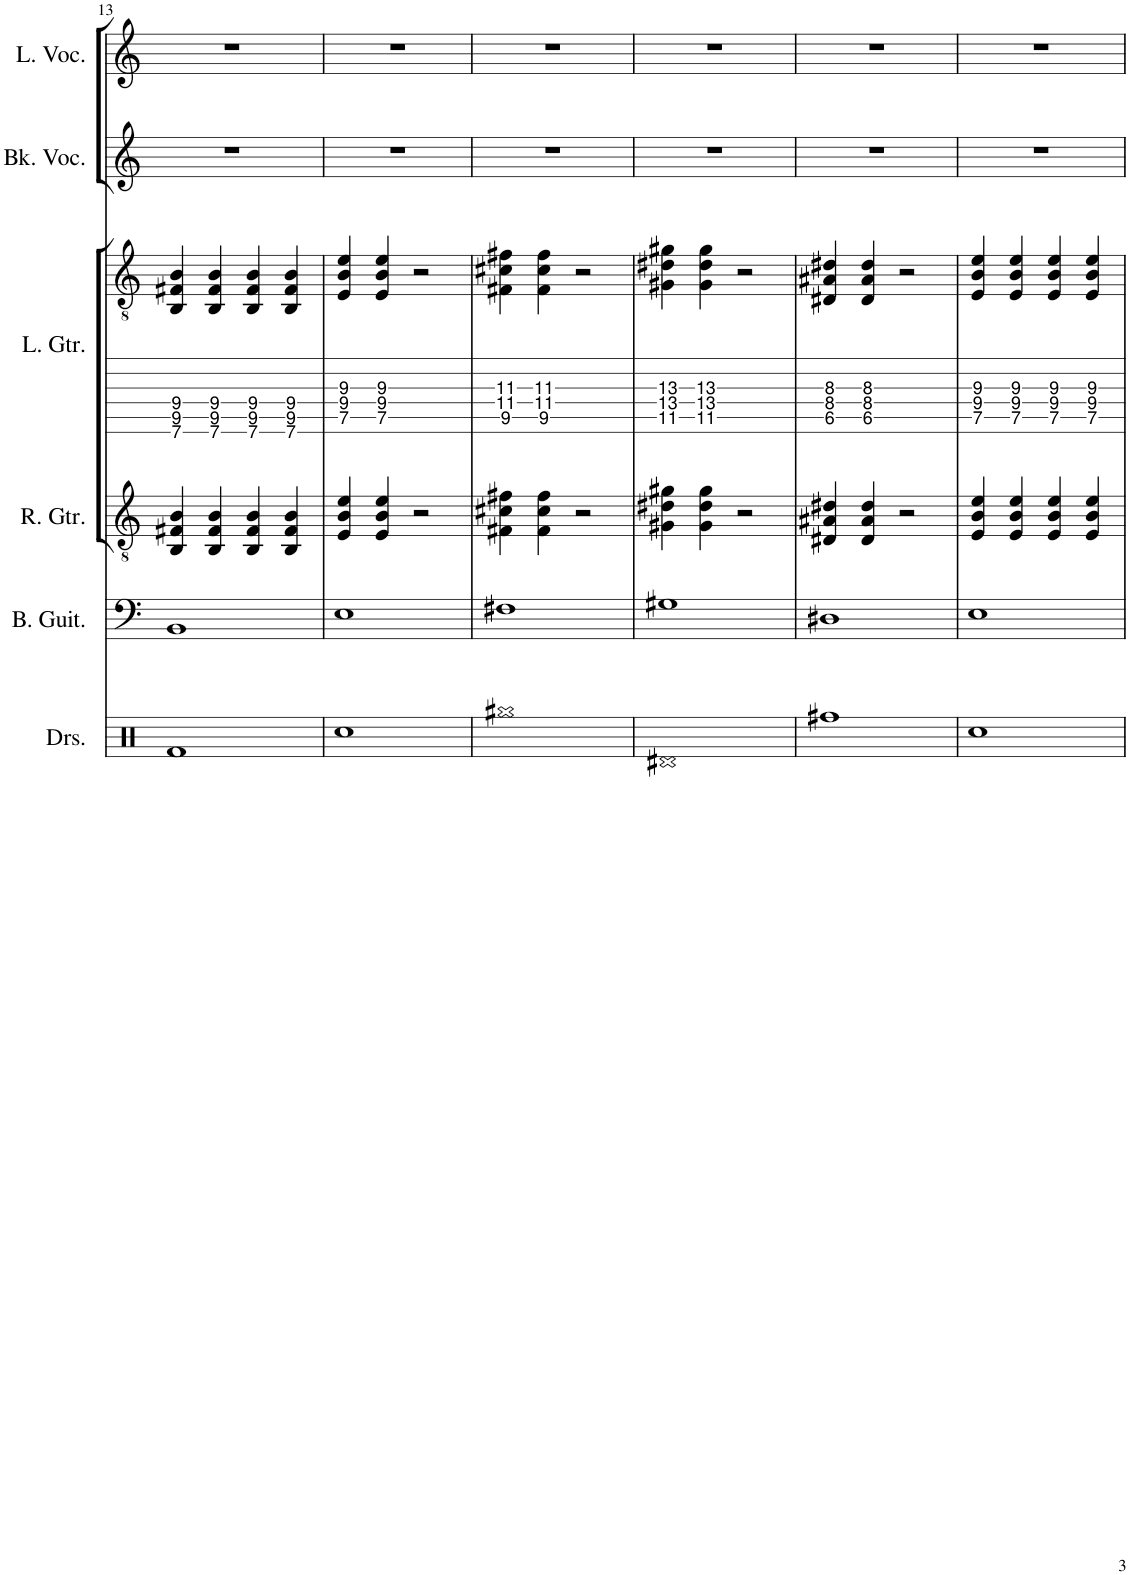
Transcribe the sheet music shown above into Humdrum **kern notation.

**kern	**kern	**kern	**kern	**kern	**kern	**kern
*part6	*part5	*part4	*part3	*part3	*part2	*part1
*staff7	*staff6	*staff5	*staff4	*staff3	*staff2	*staff1
*I"Drumset	*I"Bass Guitar	*I"Rhythm Guitar	*I"Lead Guitar	*	*I"Backing Vocals	*I"Lead Vocals
*I'Drs.	*I'B. Guit.	*I'R. Gtr.	*I'L. Gtr.	*	*I'Bk. Voc.	*I'L. Voc.
!!LO:PB:g=z
*clefX	*clefF4	*clefGv2	*	*clefGv2	*clefG2	*clefG2
*	*Trd7c12	*	*	*	*	*
*k[]	*k[]	*k[]	*k[]	*k[]	*k[]	*k[]
*M4/4	*M4/4	*M4/4	*M4/4	*M4/4	*M4/4	*M4/4
=13	=13	=13	=13	=13	=13	=13
1Rf	1BB	4BB/ 4F#X/ 4B/	4BB 4F#X 4B	4BB/ 4F#X/ 4B/	1r	1r
.	.	4BB/ 4F#/ 4B/	4BB 4F# 4B	4BB/ 4F#/ 4B/	.	.
.	.	4BB/ 4F#/ 4B/	4BB 4F# 4B	4BB/ 4F#/ 4B/	.	.
.	.	4BB/ 4F#/ 4B/	4BB 4F# 4B	4BB/ 4F#/ 4B/	.	.
=14	=14	=14	=14	=14	=14	=14
1Rcc	1E	4E/ 4B/ 4e/	4E 4B 4e	4E/ 4B/ 4e/	1r	1r
.	.	4E/ 4B/ 4e/	4E 4B 4e	4E/ 4B/ 4e/	.	.
.	.	2r	2r	2r	.	.
=15	=15	=15	=15	=15	=15	=15
1Rgg	1F#X	4F#X\ 4c#X\ 4f#X\	4F#X 4c#X 4f#X	4F#X\ 4c#X\ 4f#X\	1r	1r
.	.	4F#\ 4c#\ 4f#\	4F# 4c# 4f#	4F#\ 4c#\ 4f#\	.	.
.	.	2r	2r	2r	.	.
=16	=16	=16	=16	=16	=16	=16
1Rd	1G#X	4G#X\ 4d#X\ 4g#X\	4G#X 4d#X 4g#X	4G#X\ 4d#X\ 4g#X\	1r	1r
.	.	4G#\ 4d#\ 4g#\	4G# 4d# 4g#	4G#\ 4d#\ 4g#\	.	.
.	.	2r	2r	2r	.	.
=17	=17	=17	=17	=17	=17	=17
1Rff	1D#X	4D#X/ 4A#X/ 4d#X/	4D#X 4A#X 4d#X	4D#X/ 4A#X/ 4d#X/	1r	1r
.	.	4D#/ 4A#/ 4d#/	4D# 4A# 4d#	4D#/ 4A#/ 4d#/	.	.
.	.	2r	2r	2r	.	.
=18	=18	=18	=18	=18	=18	=18
1Rcc	1E	4E/ 4B/ 4e/	4E 4B 4e	4E/ 4B/ 4e/	1r	1r
.	.	4E/ 4B/ 4e/	4E 4B 4e	4E/ 4B/ 4e/	.	.
.	.	4E/ 4B/ 4e/	4E 4B 4e	4E/ 4B/ 4e/	.	.
.	.	4E/ 4B/ 4e/	4E 4B 4e	4E/ 4B/ 4e/	.	.
=	=	=	=	=	=	=
*-	*-	*-	*-	*-	*-	*-
